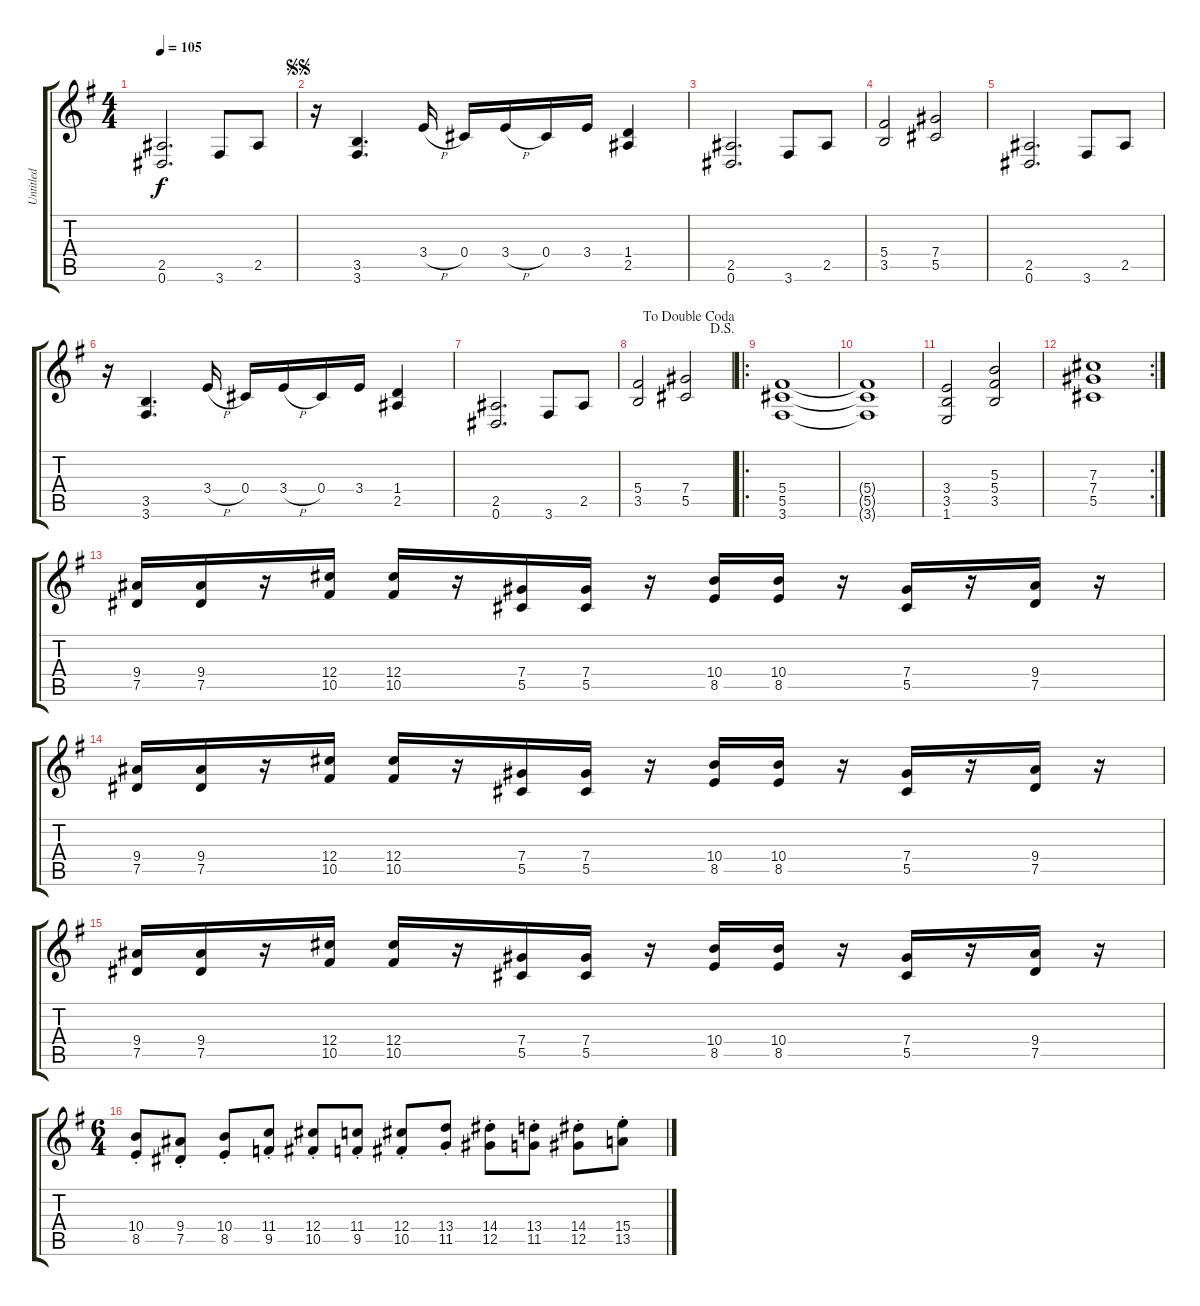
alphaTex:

\track ("Untitled" "Untitled") {instrument distortionguitar}
\staff {score tabs}
\tuning (Eb4 Bb3 Gb3 Db3 Ab2 Eb2) {hide}
\ts (4 4)
\tempo 105
\clef g2
\ks g
(2.5 0.6).2{d dy f} 3.6.8 2.5.8 |
\jump segnosegno
r.16 (3.5 3.6).4{d} 3.4{h}.16 0.4.16 3.4{h}.16 0.4.16 3.4.16 (1.4 2.5).4 |
(2.5 0.6).2{d} 3.6.8 2.5.8 |
(5.4 3.5).2 (7.4 5.5).2 |
(2.5 0.6).2{d} 3.6.8 2.5.8 |
r.16 (3.5 3.6).4{d} 3.4{h}.16 0.4.16 3.4{h}.16 0.4.16 3.4.16 (1.4 2.5).4 |
(2.5 0.6).2{d} 3.6.8 2.5.8 |
\jump dalsegno
\jump dadoublecoda
(5.4 3.5).2 (7.4 5.5).2 |
\ro
(5.4 5.5 3.6).1 |
(5.4{t} 5.5{t} 3.6{t}).1 |
(3.4 3.5 1.6).2 (5.3 5.4 3.5).2 |
\rc 2
(7.3 7.4 5.5).1 |
(9.4 7.5).16 (9.4 7.5).16 r.16 (12.4 10.5).16 (12.4 10.5).16 r.16 (7.4 5.5).16 (7.4 5.5).16 r.16 (10.4 8.5).16 (10.4 8.5).16 r.16 (7.4 5.5).16 r.16 (9.4 7.5).16 r.16 |
(9.4 7.5).16 (9.4 7.5).16 r.16 (12.4 10.5).16 (12.4 10.5).16 r.16 (7.4 5.5).16 (7.4 5.5).16 r.16 (10.4 8.5).16 (10.4 8.5).16 r.16 (7.4 5.5).16 r.16 (9.4 7.5).16 r.16 |
(9.4 7.5).16 (9.4 7.5).16 r.16 (12.4 10.5).16 (12.4 10.5).16 r.16 (7.4 5.5).16 (7.4 5.5).16 r.16 (10.4 8.5).16 (10.4 8.5).16 r.16 (7.4 5.5).16 r.16 (9.4 7.5).16 r.16 |
\ts (6 4)
(10.4{st} 8.5{st}).8 (9.4{st} 7.5{st}).8 (10.4{st} 8.5{st}).8 (11.4{st} 9.5{st}).8 (12.4{st} 10.5{st}).8 (11.4{st} 9.5{st}).8 (12.4{st} 10.5{st}).8 (13.4{st} 11.5{st}).8 (14.4{st} 12.5{st}).8 (13.4{st} 11.5{st}).8 (14.4{st} 12.5{st}).8 (15.4{st} 13.5{st}).8
